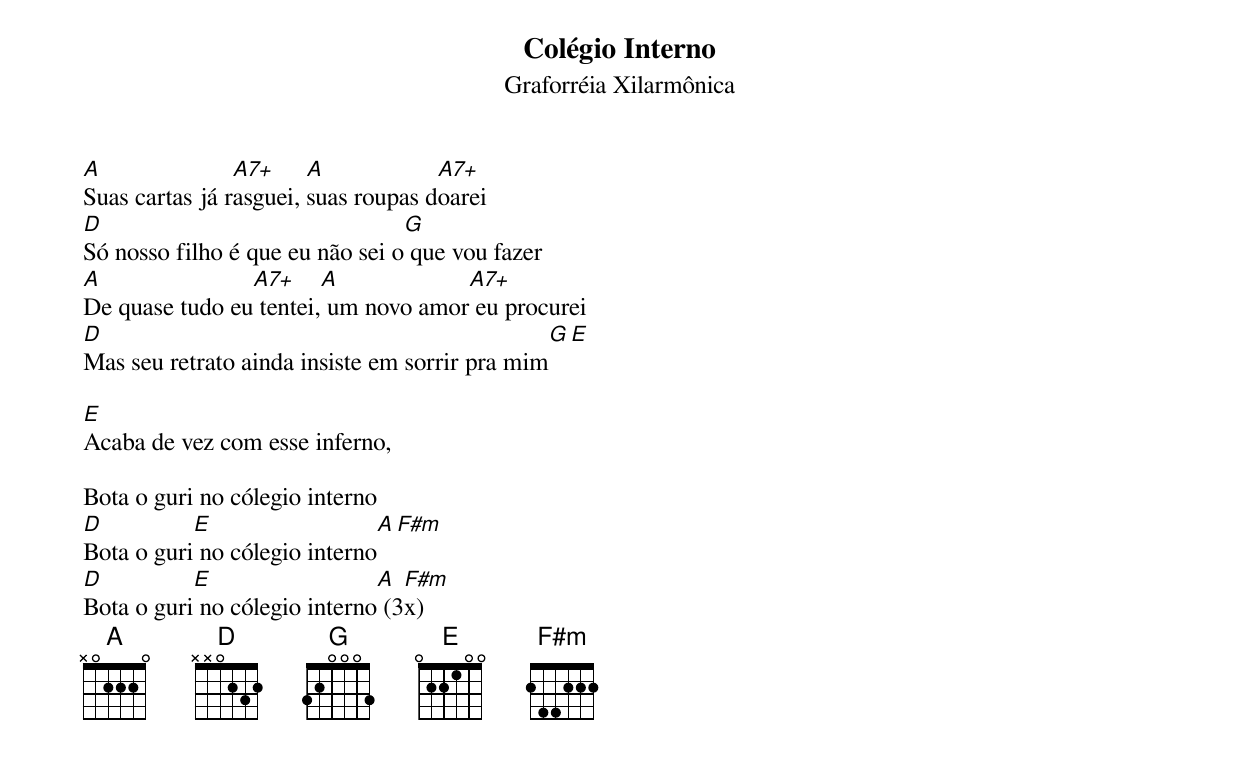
Colégio Interno
Graforréia Xilarmônica

A               A7+     A            A7+
Suas cartas já rasguei, suas roupas doarei
D                                G
Só nosso filho é que eu não sei o que vou fazer
A               A7+     A            A7+
De quase tudo eu tentei, um novo amor eu procurei
D                                                 G   E
Mas seu retrato ainda insiste em sorrir pra mim

E
Acaba de vez com esse inferno,

Bota o guri no cólegio interno
D          E                  A  F#m
Bota o guri no cólegio interno
D          E                  A  F#m
Bota o guri no cólegio interno (3x)
